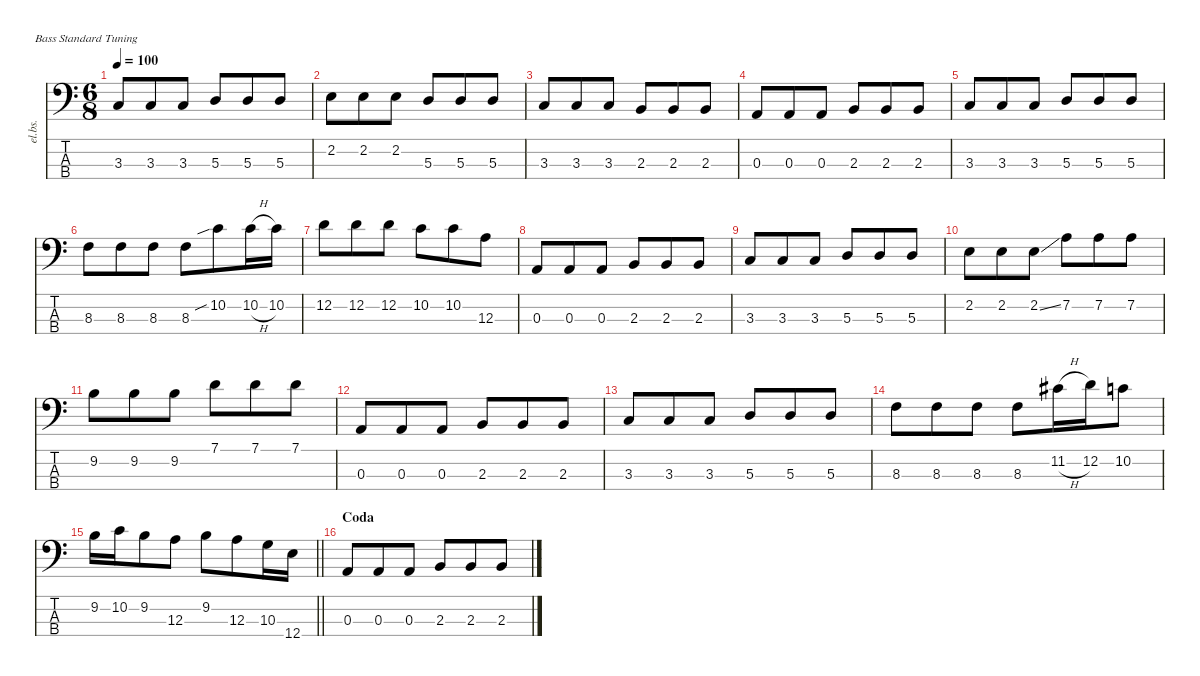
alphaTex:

\defaultSystemsLayout 4
\hideDynamics
\bracketExtendMode nobrackets
\track ("Bass - Flea" "el.bs.") {instrument electricbassfinger}
\staff {score tabs}
\tuning (G2 D2 A1 E1)
\ts (6 8)
\tempo 100
\clef f4
\ks c
3.3.8{dy f beam Up} 3.3.8{beam Up} 3.3.8{beam Up} 5.3.8{beam Up} 5.3.8{beam Up} 5.3.8{beam Up} |
2.2.8{beam Down} 2.2.8{beam Down} 2.2.8{beam Down} 5.3.8{beam Up} 5.3.8{beam Up} 5.3.8{beam Up} |
3.3.8{beam Up} 3.3.8{beam Up} 3.3.8{beam Up} 2.3.8{beam Up} 2.3.8{beam Up} 2.3.8{beam Up} |
0.3.8{beam Up} 0.3.8{beam Up} 0.3.8{beam Up} 2.3.8{beam Up} 2.3.8{beam Up} 2.3.8{beam Up} |
3.3.8{beam Up} 3.3.8{beam Up} 3.3.8{beam Up} 5.3.8{beam Up} 5.3.8{beam Up} 5.3.8{beam Up} |
8.3.8{beam Down} 8.3.8{beam Down} 8.3.8{beam Down} 8.3.8{beam Down} 10.2{sib}.8{beam Down} 10.2{h}.16{beam Down} 10.2.16{beam Down} |
12.2.8{beam Down} 12.2.8{beam Down} 12.2.8{beam Down} 10.2.8{beam Down} 10.2.8{beam Down} 12.3.8{beam Down} |
0.3.8{beam Up} 0.3.8{beam Up} 0.3.8{beam Up} 2.3.8{beam Up} 2.3.8{beam Up} 2.3.8{beam Up} |
3.3.8{beam Up} 3.3.8{beam Up} 3.3.8{beam Up} 5.3.8{beam Up} 5.3.8{beam Up} 5.3.8{beam Up} |
2.2.8{beam Down} 2.2.8{beam Down} 2.2{ss}.8{beam Down} 7.2.8{beam Down} 7.2.8{beam Down} 7.2.8{beam Down} |
9.2.8{beam Down} 9.2.8{beam Down} 9.2.8{beam Down} 7.1.8{beam Down} 7.1.8{beam Down} 7.1.8{beam Down} |
0.3.8{beam Up} 0.3.8{beam Up} 0.3.8{beam Up} 2.3.8{beam Up} 2.3.8{beam Up} 2.3.8{beam Up} |
3.3.8{beam Up} 3.3.8{beam Up} 3.3.8{beam Up} 5.3.8{beam Up} 5.3.8{beam Up} 5.3.8{beam Up} |
8.3.8{beam Down} 8.3.8{beam Down} 8.3.8{beam Down} 8.3.8{beam Down} 11.2{h acc #}.16{beam Down} 12.2.16{beam Down} 10.2.8{beam Down} |
\barLineRight lightlight
9.2.16{beam Down} 10.2.16{beam Down} 9.2.8{beam Down} 12.3.8{beam Down} 9.2.8{beam Down} 12.3.8{beam Down} 10.3.16{beam Down} 12.4.16{beam Down} |
\section ("" "Coda")
0.3.8{beam Up} 0.3.8{beam Up} 0.3.8{beam Up} 2.3.8{beam Up} 2.3.8{beam Up} 2.3.8{beam Up}
